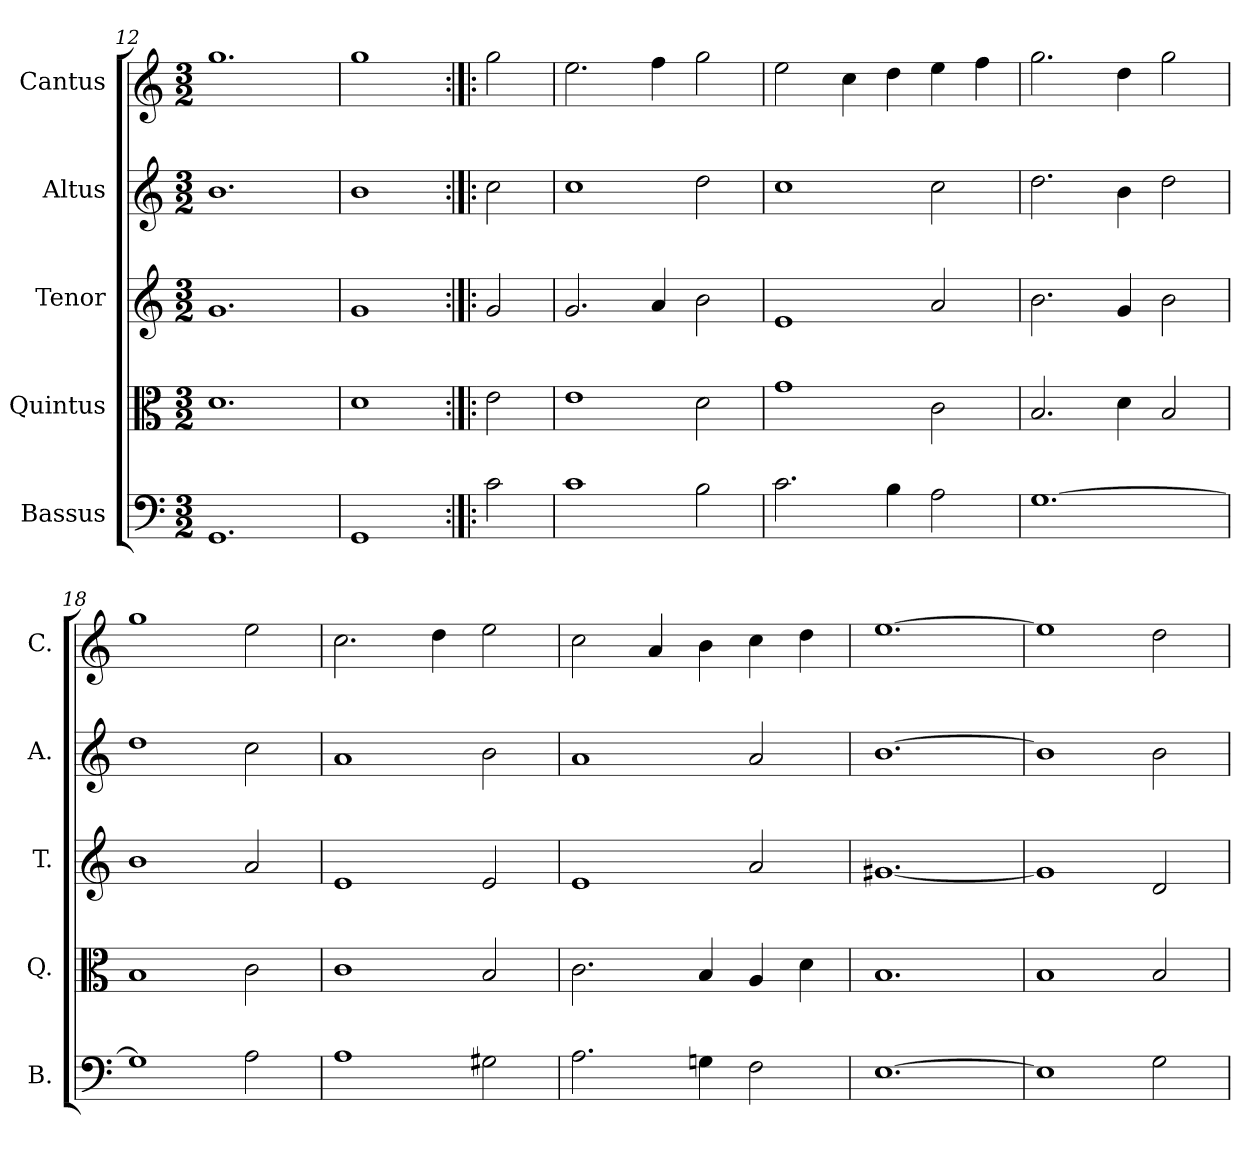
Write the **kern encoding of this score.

**kern	**kern	**kern	**kern	**kern
*part5	*part4	*part3	*part2	*part1
*staff5	*staff4	*staff3	*staff2	*staff1
*I"Bassus	*I"Quintus	*I"Tenor	*I"Altus	*I"Cantus
*I'B.	*I'Q.	*I'T.	*I'A.	*I'C.
*clefF4	*clefC3	*clefG2	*clefG2	*clefG2
*k[]	*k[]	*k[]	*k[]	*k[]
*C:	*C:	*C:	*C:	*C:
*M3/2	*M3/2	*M3/2	*M3/2	*M3/2
=12	=12	=12	=12	=12
1.GG/	1.d\	1.g/	1.b\	1.gg\
=13	=13	=13	=13	=13
1GG/	1d\	1g/	1b\	1gg\
=14:|!|:	=14:|!|:	=14:|!|:	=14:|!|:	=14:|!|:
2c\	2e\	2g/	2cc\	2gg\
=15	=15	=15	=15	=15
1c\	1e\	2.g/	1cc\	2.ee\
.	.	4a/	.	4ff\
2B\	2d\	2b\	2dd\	2gg\
=16	=16	=16	=16	=16
2.c\	1g\	1e/	1cc\	2ee\
.	.	.	.	4cc\
4B\	.	.	.	4dd\
2A\	2c\	2a/	2cc\	4ee\
.	.	.	.	4ff\
=17	=17	=17	=17	=17
[1.G\	2.B/	2.b\	2.dd\	2.gg\
.	4d\	4g/	4b\	4dd\
.	2B/	2b\	2dd\	2gg\
=18	=18	=18	=18	=18
1G\]	1B/	1b\	1dd\	1gg\
2A\	2c\	2a/	2cc\	2ee\
=19	=19	=19	=19	=19
1A\	1c\	1e/	1a/	2.cc\
.	.	.	.	4dd\
2G#X\	2B/	2e/	2b\	2ee\
=20	=20	=20	=20	=20
2.A\	2.c\	1e/	1a/	2cc\
.	.	.	.	4a/
4Gn\	4B/	.	.	4b\
2F\	4A/	2a/	2a/	4cc\
.	4d\	.	.	4dd\
!!LO:LB:g=z
=21	=21	=21	=21	=21
[1.E\	1.B/	[1.g#X/	[1.b\	[1.ee\
=22	=22	=22	=22	=22
1E\]	1B/	1g#/]	1b\]	1ee\]
2G\	2B/	2d/	2b\	2dd\
=	=	=	=	=
*-	*-	*-	*-	*-
